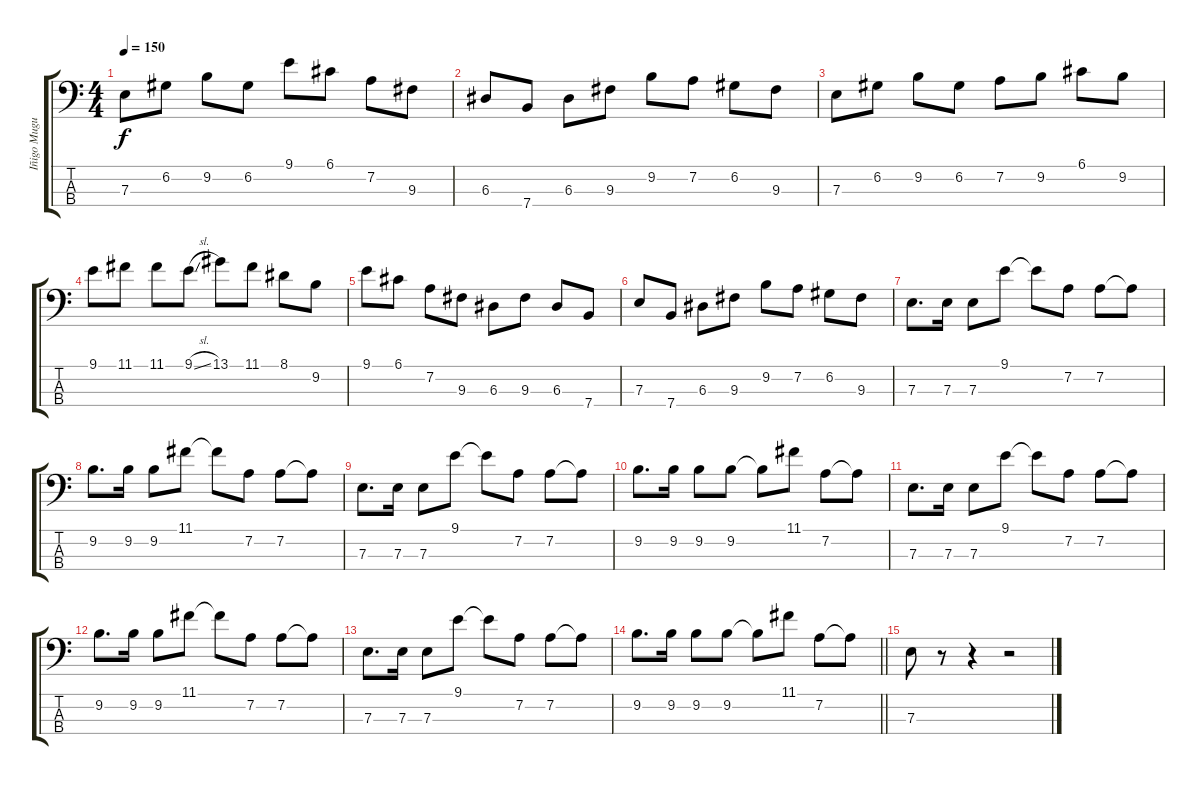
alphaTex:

\track ("Iñigo Muguruza" "Iñigo Mugu") {instrument electricbassfinger}
\staff {score tabs}
\tuning (G2 D2 A1 E1) {hide}
\ts (4 4)
\tempo 150
\clef f4
\ks c
7.3.8{dy f} 6.2.8 9.2.8 6.2.8 9.1.8 6.1.8 7.2.8 9.3.8 |
6.3.8 7.4.8 6.3.8 9.3.8 9.2.8 7.2.8 6.2.8 9.3.8 |
7.3.8 6.2.8 9.2.8 6.2.8 7.2.8 9.2.8 6.1.8 9.2.8 |
9.1.8 11.1.8 11.1.8 9.1{sl}.8 13.1.8 11.1.8 8.1.8 9.2.8 |
9.1.8 6.1.8 7.2.8 9.3.8 6.3.8 9.3.8 6.3.8 7.4.8 |
7.3.8 7.4.8 6.3.8 9.3.8 9.2.8 7.2.8 6.2.8 9.3.8 |
7.3.8{d} 7.3.16 7.3.8 9.1.8 9.1{t}.8 7.2.8 7.2.8 7.2{t}.8 |
9.2.8{d} 9.2.16 9.2.8 11.1.8 11.1{t}.8 7.2.8 7.2.8 7.2{t}.8 |
7.3.8{d} 7.3.16 7.3.8 9.1.8 9.1{t}.8 7.2.8 7.2.8 7.2{t}.8 |
9.2.8{d} 9.2.16 9.2.8 9.2.8 9.2{t}.8 11.1.8 7.2.8 7.2{t}.8 |
7.3.8{d} 7.3.16 7.3.8 9.1.8 9.1{t}.8 7.2.8 7.2.8 7.2{t}.8 |
9.2.8{d} 9.2.16 9.2.8 11.1.8 11.1{t}.8 7.2.8 7.2.8 7.2{t}.8 |
7.3.8{d} 7.3.16 7.3.8 9.1.8 9.1{t}.8 7.2.8 7.2.8 7.2{t}.8 |
\barLineRight lightlight
9.2.8{d} 9.2.16 9.2.8 9.2.8 9.2{t}.8 11.1.8 7.2.8 7.2{t}.8 |
7.3.8 r.8 r.4 r.2
